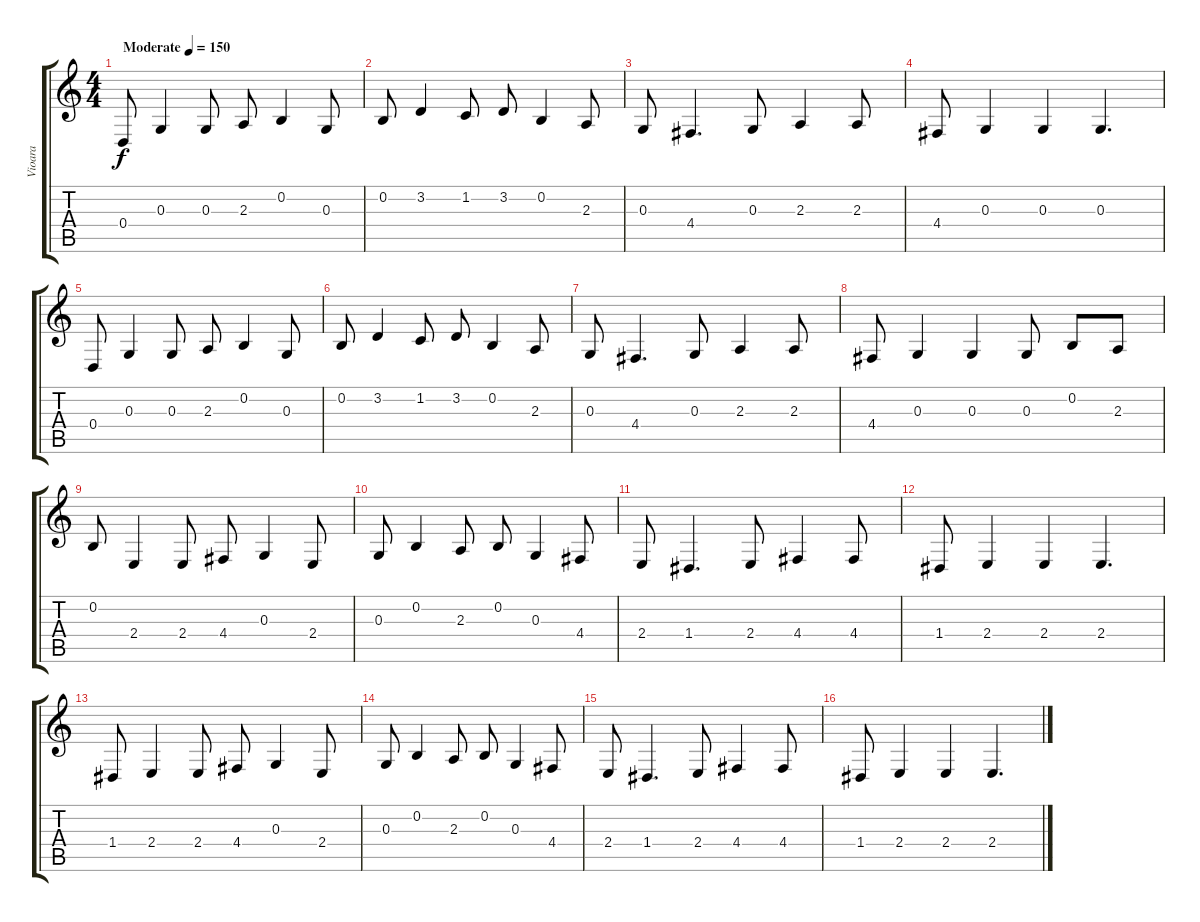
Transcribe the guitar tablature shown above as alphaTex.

\track ("Vioara" "Vioara") {instrument violin}
\staff {score tabs}
\tuning (E4 B3 G3 D3 A2 E2) {hide}
\ts (4 4)
\tempo (150 "Moderate")
\clef g2
\ks c
0.4.8{dy f instrument violin} 0.3.4 0.3.8 2.3.8 0.2.4 0.3.8 |
0.2.8 3.2.4 1.2.8 3.2.8 0.2.4 2.3.8 |
0.3.8 4.4.4{d} 0.3.8 2.3.4 2.3.8 |
4.4.8 0.3.4 0.3.4 0.3.4{d} |
0.4.8 0.3.4 0.3.8 2.3.8 0.2.4 0.3.8 |
0.2.8 3.2.4 1.2.8 3.2.8 0.2.4 2.3.8 |
0.3.8 4.4.4{d} 0.3.8 2.3.4 2.3.8 |
4.4.8 0.3.4 0.3.4 0.3.8 0.2.8 2.3.8 |
0.2.8 2.4.4 2.4.8 4.4.8 0.3.4 2.4.8 |
0.3.8 0.2.4 2.3.8 0.2.8 0.3.4 4.4.8 |
2.4.8 1.4.4{d} 2.4.8 4.4.4 4.4.8 |
1.4.8 2.4.4 2.4.4 2.4.4{d} |
1.4.8 2.4.4 2.4.8 4.4.8 0.3.4 2.4.8 |
0.3.8 0.2.4 2.3.8 0.2.8 0.3.4 4.4.8 |
2.4.8 1.4.4{d} 2.4.8 4.4.4 4.4.8 |
1.4.8 2.4.4 2.4.4 2.4.4{d}
